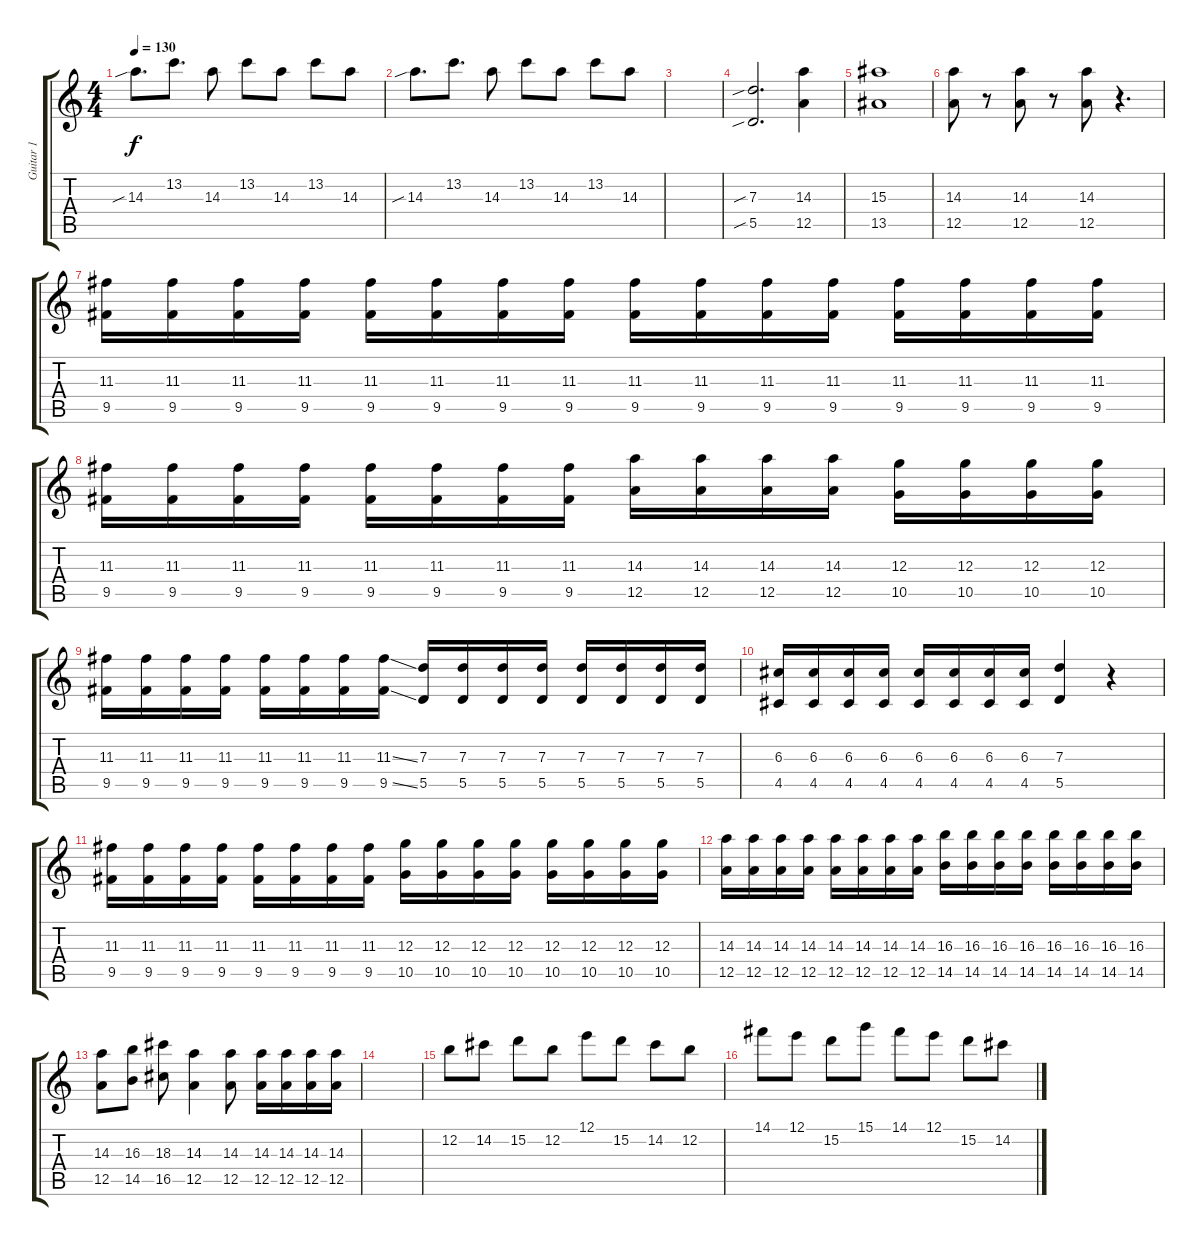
\track ("Guitar 1" "Guitar 1") {instrument overdrivenguitar}
\staff {score tabs}
\tuning (E4 B3 G3 D3 A2 D2) {hide}
\ts (4 4)
\tempo 130
\clef g2
\ks c
14.3{sib}.8{d dy f balance 0} 13.2.8{d} 14.3.8 13.2.8 14.3.8 13.2.8 14.3.8 |
14.3{sib}.8{d} 13.2.8{d} 14.3.8 13.2.8 14.3.8 13.2.8 14.3.8 |
|
(7.3{sib} 5.5{sib}).2{d balance 16} (14.3 12.5).4 |
(15.3 13.5).1 |
(14.3 12.5).8 r.8 (14.3 12.5).8 r.8 (14.3 12.5).8 r.4{d} |
(11.3 9.5).16{volume 8} (11.3 9.5).16 (11.3 9.5).16 (11.3 9.5).16 (11.3 9.5).16 (11.3 9.5).16 (11.3 9.5).16 (11.3 9.5).16 (11.3 9.5).16 (11.3 9.5).16 (11.3 9.5).16 (11.3 9.5).16 (11.3 9.5).16 (11.3 9.5).16 (11.3 9.5).16 (11.3 9.5).16 |
(11.3 9.5).16 (11.3 9.5).16 (11.3 9.5).16 (11.3 9.5).16 (11.3 9.5).16 (11.3 9.5).16 (11.3 9.5).16 (11.3 9.5).16 (14.3 12.5).16 (14.3 12.5).16 (14.3 12.5).16 (14.3 12.5).16 (12.3 10.5).16 (12.3 10.5).16 (12.3 10.5).16 (12.3 10.5).16 |
(11.3 9.5).16 (11.3 9.5).16 (11.3 9.5).16 (11.3 9.5).16 (11.3 9.5).16 (11.3 9.5).16 (11.3 9.5).16 (11.3{ss} 9.5{ss}).16 (7.3 5.5).16 (7.3 5.5).16 (7.3 5.5).16 (7.3 5.5).16 (7.3 5.5).16 (7.3 5.5).16 (7.3 5.5).16 (7.3 5.5).16 |
(6.3 4.5).16 (6.3 4.5).16 (6.3 4.5).16 (6.3 4.5).16 (6.3 4.5).16 (6.3 4.5).16 (6.3 4.5).16 (6.3 4.5).16 (7.3 5.5).4 r.4 |
(11.3 9.5).16 (11.3 9.5).16 (11.3 9.5).16 (11.3 9.5).16 (11.3 9.5).16 (11.3 9.5).16 (11.3 9.5).16 (11.3 9.5).16 (12.3 10.5).16 (12.3 10.5).16 (12.3 10.5).16 (12.3 10.5).16 (12.3 10.5).16 (12.3 10.5).16 (12.3 10.5).16 (12.3 10.5).16 |
(14.3 12.5).16 (14.3 12.5).16 (14.3 12.5).16 (14.3 12.5).16 (14.3 12.5).16 (14.3 12.5).16 (14.3 12.5).16 (14.3 12.5).16 (16.3 14.5).16 (16.3 14.5).16 (16.3 14.5).16 (16.3 14.5).16 (16.3 14.5).16 (16.3 14.5).16 (16.3 14.5).16 (16.3 14.5).16 |
(14.3 12.5).8 (16.3 14.5).8 (18.3 16.5).8 (14.3 12.5).4 (14.3 12.5).8 (14.3 12.5).16 (14.3 12.5).16 (14.3 12.5).16 (14.3 12.5).16 |
|
12.2.8 14.2.8 15.2.8 12.2.8 12.1.8 15.2.8 14.2.8 12.2.8 |
14.1.8 12.1.8 15.2.8 15.1.8 14.1.8 12.1.8 15.2.8 14.2.8
